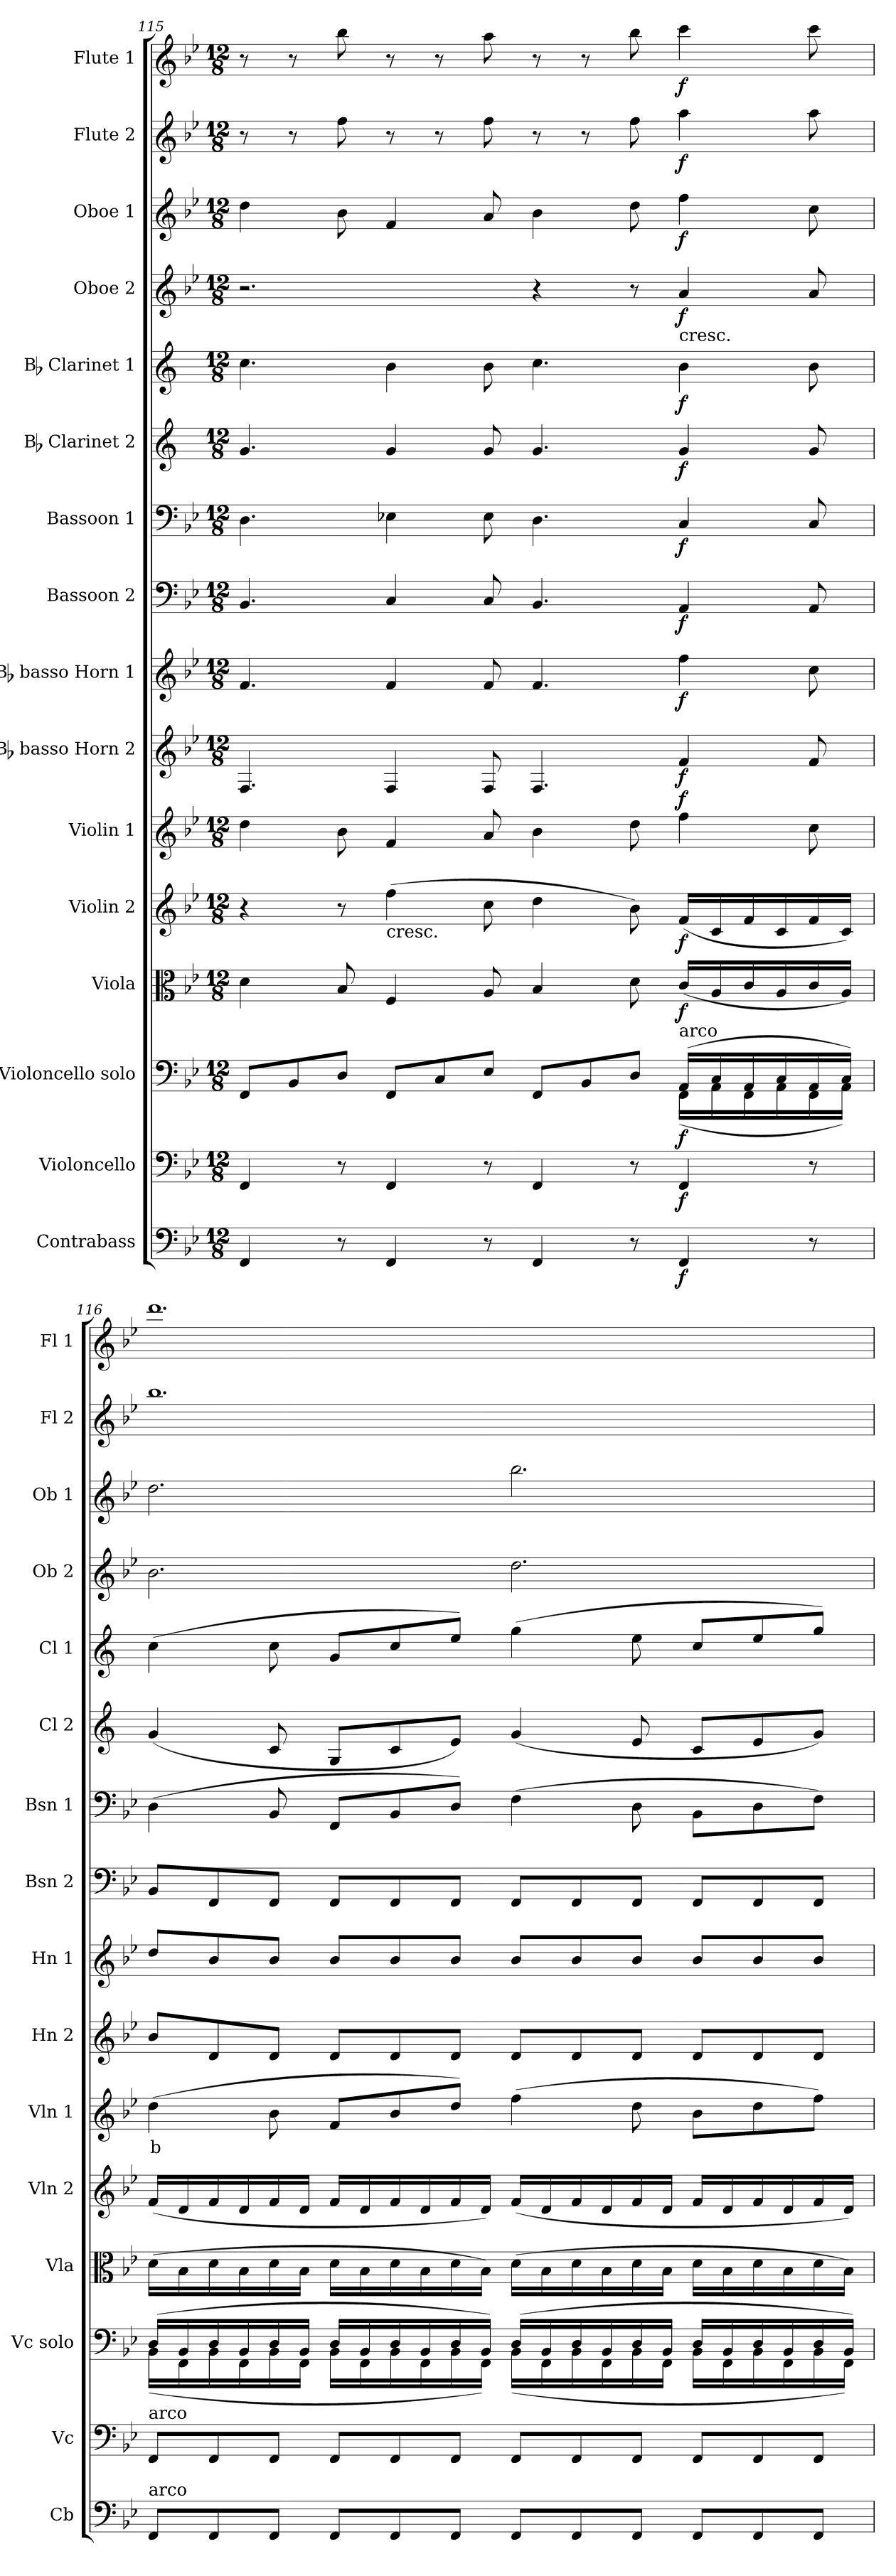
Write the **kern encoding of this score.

**kern	**dynam	**kern	**dynam	**kern	**dynam	**kern	**dynam	**kern	**dynam	**kern	**text	**dynam	**kern	**dynam	**kern	**dynam	**kern	**dynam	**kern	**dynam	**kern	**dynam	**kern	**dynam	**kern	**dynam	**kern	**dynam	**kern	**dynam	**kern	**dynam
*part16	*part16	*part15	*part15	*part14	*part14	*part13	*part13	*part12	*part12	*part11	*part11	*part11	*part10	*part10	*part9	*part9	*part8	*part8	*part7	*part7	*part6	*part6	*part5	*part5	*part4	*part4	*part3	*part3	*part2	*part2	*part1	*part1
*staff16	*staff16	*staff15	*staff15	*staff14	*staff14	*staff13	*staff13	*staff12	*staff12	*staff11	*staff11	*staff11	*staff10	*staff10	*staff9	*staff9	*staff8	*staff8	*staff7	*staff7	*staff6	*staff6	*staff5	*staff5	*staff4	*staff4	*staff3	*staff3	*staff2	*staff2	*staff1	*staff1
*I"Contrabass	*	*I"Violoncello	*	*I"Violoncello solo	*	*I"Viola	*	*I"Violin 2	*	*I"Violin 1	*	*	*I"Bb basso Horn 2	*	*I"Bb basso Horn 1	*	*I"Bassoon 2	*	*I"Bassoon 1	*	*I"Bb Clarinet 2	*	*I"Bb Clarinet 1	*	*I"Oboe 2	*	*I"Oboe 1	*	*I"Flute 2	*	*I"Flute 1	*
*I'Cb	*	*I'Vc	*	*I'Vc solo	*	*I'Vla	*	*I'Vln 2	*	*I'Vln 1	*	*	*I'Hn 2	*	*I'Hn 1	*	*I'Bsn 2	*	*I'Bsn 1	*	*I'Cl 2	*	*I'Cl 1	*	*I'Ob 2	*	*I'Ob 1	*	*I'Fl 2	*	*I'Fl 1	*
*clefF4	*	*clefF4	*	*clefF4	*	*clefC3	*	*clefG2	*	*clefG2	*	*	*clefG2	*	*clefG2	*	*clefF4	*	*clefF4	*	*clefG2	*	*clefG2	*	*clefG2	*	*clefG2	*	*clefG2	*	*clefG2	*
*ITrd7c12	*	*	*	*	*	*	*	*	*	*	*	*	*ITrd8c14	*	*ITrd8c14	*	*	*	*	*	*ITrd1c2	*	*ITrd1c2	*	*	*	*	*	*	*	*	*
*k[b-e-]	*	*k[b-e-]	*	*k[b-e-]	*	*k[b-e-]	*	*k[b-e-]	*	*k[b-e-]	*	*	*k[b-e-]	*	*k[b-e-]	*	*k[b-e-]	*	*k[b-e-]	*	*k[b-e-]	*	*k[b-e-]	*	*k[b-e-]	*	*k[b-e-]	*	*k[b-e-]	*	*k[b-e-]	*
*M12/8	*	*M12/8	*	*M12/8	*	*M12/8	*	*M12/8	*	*M12/8	*	*	*M12/8	*	*M12/8	*	*M12/8	*	*M12/8	*	*M12/8	*	*M12/8	*	*M12/8	*	*M12/8	*	*M12/8	*	*M12/8	*
=115	=115	=115	=115	=115	=115	=115	=115	=115	=115	=115	=115	=115	=115	=115	=115	=115	=115	=115	=115	=115	=115	=115	=115	=115	=115	=115	=115	=115	=115	=115	=115	=115
*	*	*	*	*^	*	*	*	*	*	*	*	*	*	*	*	*	*	*	*	*	*	*	*	*	*	*	*	*	*	*	*	*
4FFF/	.	4FF/	.	8FF/L	8ryy	.	4d\	.	4r	.	4dd\	.	.	4.FF/	.	4.F/	.	4.BB-/	.	4.D\	.	4.f/	.	4.b-\	.	2.r	.	4dd\	.	8r	.	8r	.
*	*	*	*	*v	*v	*	*	*	*	*	*	*	*	*	*	*	*	*	*	*	*	*	*	*	*	*	*	*	*	*	*	*	*
.	.	.	.	8BB-/	.	.	.	.	.	.	.	.	.	.	.	.	.	.	.	.	.	.	.	.	.	.	.	.	8r	.	8r	.
8r	.	8r	.	8D/J	.	8B-/	.	8r	.	8b-\	.	.	.	.	.	.	.	.	.	.	.	.	.	.	.	.	8b-\	.	8ff\	.	8bb-\	.
!	!	!	!	!	!	!	!	!LO:TX:b:t=cresc.	!	!	!	!	!	!	!	!	!	!	!	!	!	!	!	!	!	!	!	!	!	!	!	!
4FFF/	.	4FF/	.	8FF/L	.	4F/	.	(4ff\	.	4f/	.	.	4FF/	.	4F/	.	4C/	.	4E-X\	.	4f/	.	4a\	.	.	.	4f/	.	8r	.	8r	.
.	.	.	.	8C/	.	.	.	.	.	.	.	.	.	.	.	.	.	.	.	.	.	.	.	.	.	.	.	.	8r	.	8r	.
8r	.	8r	.	8E-/J	.	8A/	.	8cc\	.	8a/	.	.	8FF/	.	8F/	.	8C/	.	8E-\	.	8f/	.	8a\	.	.	.	8a/	.	8ff\	.	8aa\	.
4FFF/	.	4FF/	.	8FF/L	.	4B-/	.	4dd\	.	4b-\	.	.	4.FF/	.	4.F/	.	4.BB-/	.	4.D\	.	4.f/	.	4.b-\	.	4r	.	4b-\	.	8r	.	8r	.
.	.	.	.	8BB-/	.	.	.	.	.	.	.	.	.	.	.	.	.	.	.	.	.	.	.	.	.	.	.	.	8r	.	8r	.
8r	.	8r	.	8D/J	.	8d\	.	8b-\)	.	8dd\	.	.	.	.	.	.	.	.	.	.	.	.	.	.	8r	.	8dd\	.	8ff\	.	8bb-\	.
*	*	*	*	*^	*	*	*	*	*	*	*	*	*	*	*	*	*	*	*	*	*	*	*	*	*	*	*	*	*	*	*	*
!	!	!	!	!	!	!	!	!	!	!	!	!	!	!	!	!	!	!	!	!	!	!	!	!	!	!LO:TX:b:t=cresc.	!	!	!	!	!	!	!
!	!	!	!	!LO:TX:a:t=arco	!	!	!	!	!	!	!	!	!	!	!	!	!	!	!	!	!	!	!	!	!	!	!	!	!	!	!	!	!
!	!LO:DY:b	!	!LO:DY:b	!	!	!LO:DY:b	!	!LO:DY:b	!	!LO:DY:b	!	!	!LO:DY:b	!	!LO:DY:b	!	!LO:DY:b	!	!LO:DY:b	!	!LO:DY:b	!	!LO:DY:b	!	!LO:DY:b	!	!LO:DY:b	!	!LO:DY:b	!	!LO:DY:b	!	!LO:DY:b
4FFF/	f	4FF/	f	(16AA/LL	(16FF\LL	f	(16c/LL	f	(16f/LL	f	4ff\	.	f	4F/	f	4f\	f	4AA/	f	4C/	f	4f/	f	4a\	f	4a/	f	4ff\	f	4aa\	f	4ccc\	f
.	.	.	.	16C/	16AA\	.	16A/	.	16c/	.	.	.	.	.	.	.	.	.	.	.	.	.	.	.	.	.	.	.	.	.	.	.	.
.	.	.	.	16AA/	16FF\	.	16c/	.	16f/	.	.	.	.	.	.	.	.	.	.	.	.	.	.	.	.	.	.	.	.	.	.	.	.
.	.	.	.	16C/	16AA\	.	16A/	.	16c/	.	.	.	.	.	.	.	.	.	.	.	.	.	.	.	.	.	.	.	.	.	.	.	.
8r	.	8r	.	16AA/	16FF\	.	16c/	.	16f/	.	8cc\	.	.	8F/	.	8c\	.	8AA/	.	8C/	.	8f/	.	8a\	.	8a/	.	8cc\	.	8aa\	.	8ccc\	.
.	.	.	.	16C/JJ)	16AA\JJ)	.	16A/JJ)	.	16c/JJ)	.	.	.	.	.	.	.	.	.	.	.	.	.	.	.	.	.	.	.	.	.	.	.	.
!!LO:PB:g=z
=116	=116	=116	=116	=116	=116	=116	=116	=116	=116	=116	=116	=116	=116	=116	=116	=116	=116	=116	=116	=116	=116	=116	=116	=116	=116	=116	=116	=116	=116	=116	=116	=116	=116
!	!	!LO:TX:a:t=arco	!	!	!	!	!	!	!	!	!	!	!	!	!	!	!	!	!	!	!	!	!	!	!	!	!	!	!	!	!	!	!
!LO:TX:a:t=arco	!	!	!	!	!	!	!	!	!	!	!	!	!	!	!	!	!	!	!	!	!	!	!	!	!	!	!	!	!	!	!	!	!
!	!	!	!	!	!	!	!	!	!	!	!	!LO:LY:b:color=#FF0000	!	!	!	!	!	!	!	!	!	!	!	!	!	!	!	!	!	!	!	!	!
8FFF/L	.	8FF/L	.	(16D/LL	(16BB-\LL	.	(16d\LL	.	(16f/LL	.	(4dd\	b	.	8B-/L	.	8d/L	.	8BB-/L	.	(4D\	.	(4f/	.	(4b-\	.	2.b-\	.	2.dd\	.	1.bb-	.	1.ddd	.
.	.	.	.	16BB-/	16FF\	.	16B-\	.	16d/	.	.	.	.	.	.	.	.	.	.	.	.	.	.	.	.	.	.	.	.	.	.	.	.
8FFF/	.	8FF/	.	16D/	16BB-\	.	16d\	.	16f/	.	.	.	.	8D/	.	8B-/	.	8FF/	.	.	.	.	.	.	.	.	.	.	.	.	.	.	.
.	.	.	.	16BB-/	16FF\	.	16B-\	.	16d/	.	.	.	.	.	.	.	.	.	.	.	.	.	.	.	.	.	.	.	.	.	.	.	.
8FFF/J	.	8FF/J	.	16D/	16BB-\	.	16d\	.	16f/	.	8b-\	.	.	8D/J	.	8B-/J	.	8FF/J	.	8BB-/	.	8B-/	.	8b-\	.	.	.	.	.	.	.	.	.
.	.	.	.	16BB-/JJ	16FF\JJ	.	16B-\JJ	.	16d/JJ	.	.	.	.	.	.	.	.	.	.	.	.	.	.	.	.	.	.	.	.	.	.	.	.
8FFF/L	.	8FF/L	.	16D/LL	16BB-\LL	.	16d\LL	.	16f/LL	.	8f/L	.	.	8D/L	.	8B-/L	.	8FF/L	.	8FF/L	.	8F/L	.	8f/L	.	.	.	.	.	.	.	.	.
.	.	.	.	16BB-/	16FF\	.	16B-\	.	16d/	.	.	.	.	.	.	.	.	.	.	.	.	.	.	.	.	.	.	.	.	.	.	.	.
8FFF/	.	8FF/	.	16D/	16BB-\	.	16d\	.	16f/	.	8b-/	.	.	8D/	.	8B-/	.	8FF/	.	8BB-/	.	8B-/	.	8b-/	.	.	.	.	.	.	.	.	.
.	.	.	.	16BB-/	16FF\	.	16B-\	.	16d/	.	.	.	.	.	.	.	.	.	.	.	.	.	.	.	.	.	.	.	.	.	.	.	.
8FFF/J	.	8FF/J	.	16D/	16BB-\	.	16d\	.	16f/	.	8dd/J)	.	.	8D/J	.	8B-/J	.	8FF/J	.	8D/J)	.	8d/J)	.	8dd/J)	.	.	.	.	.	.	.	.	.
.	.	.	.	16BB-/JJ)	16FF\JJ)	.	16B-\JJ)	.	16d/JJ)	.	.	.	.	.	.	.	.	.	.	.	.	.	.	.	.	.	.	.	.	.	.	.	.
8FFF/L	.	8FF/L	.	(16D/LL	(16BB-\LL	.	(16d\LL	.	(16f/LL	.	(4ff\	.	.	8D/L	.	8B-/L	.	8FF/L	.	(4F\	.	(4f/	.	(4ff\	.	2.dd\	.	2.bb-\	.	.	.	.	.
.	.	.	.	16BB-/	16FF\	.	16B-\	.	16d/	.	.	.	.	.	.	.	.	.	.	.	.	.	.	.	.	.	.	.	.	.	.	.	.
8FFF/	.	8FF/	.	16D/	16BB-\	.	16d\	.	16f/	.	.	.	.	8D/	.	8B-/	.	8FF/	.	.	.	.	.	.	.	.	.	.	.	.	.	.	.
.	.	.	.	16BB-/	16FF\	.	16B-\	.	16d/	.	.	.	.	.	.	.	.	.	.	.	.	.	.	.	.	.	.	.	.	.	.	.	.
8FFF/J	.	8FF/J	.	16D/	16BB-\	.	16d\	.	16f/	.	8dd\	.	.	8D/J	.	8B-/J	.	8FF/J	.	8D\	.	8d/	.	8dd\	.	.	.	.	.	.	.	.	.
.	.	.	.	16BB-/JJ	16FF\JJ	.	16B-\JJ	.	16d/JJ	.	.	.	.	.	.	.	.	.	.	.	.	.	.	.	.	.	.	.	.	.	.	.	.
8FFF/L	.	8FF/L	.	16D/LL	16BB-\LL	.	16d\LL	.	16f/LL	.	8b-\L	.	.	8D/L	.	8B-/L	.	8FF/L	.	8BB-\L	.	8B-/L	.	8b-/L	.	.	.	.	.	.	.	.	.
.	.	.	.	16BB-/	16FF\	.	16B-\	.	16d/	.	.	.	.	.	.	.	.	.	.	.	.	.	.	.	.	.	.	.	.	.	.	.	.
8FFF/	.	8FF/	.	16D/	16BB-\	.	16d\	.	16f/	.	8dd\	.	.	8D/	.	8B-/	.	8FF/	.	8D\	.	8d/	.	8dd/	.	.	.	.	.	.	.	.	.
.	.	.	.	16BB-/	16FF\	.	16B-\	.	16d/	.	.	.	.	.	.	.	.	.	.	.	.	.	.	.	.	.	.	.	.	.	.	.	.
8FFF/J	.	8FF/J	.	16D/	16BB-\	.	16d\	.	16f/	.	8ff\J)	.	.	8D/J	.	8B-/J	.	8FF/J	.	8F\J)	.	8f/J)	.	8ff/J)	.	.	.	.	.	.	.	.	.
.	.	.	.	16BB-/JJ)	16FF\JJ)	.	16B-\JJ)	.	16d/JJ)	.	.	.	.	.	.	.	.	.	.	.	.	.	.	.	.	.	.	.	.	.	.	.	.
*	*	*	*	*v	*v	*	*	*	*	*	*	*	*	*	*	*	*	*	*	*	*	*	*	*	*	*	*	*	*	*	*	*	*
=	=	=	=	=	=	=	=	=	=	=	=	=	=	=	=	=	=	=	=	=	=	=	=	=	=	=	=	=	=	=	=	=
*-	*-	*-	*-	*-	*-	*-	*-	*-	*-	*-	*-	*-	*-	*-	*-	*-	*-	*-	*-	*-	*-	*-	*-	*-	*-	*-	*-	*-	*-	*-	*-	*-
